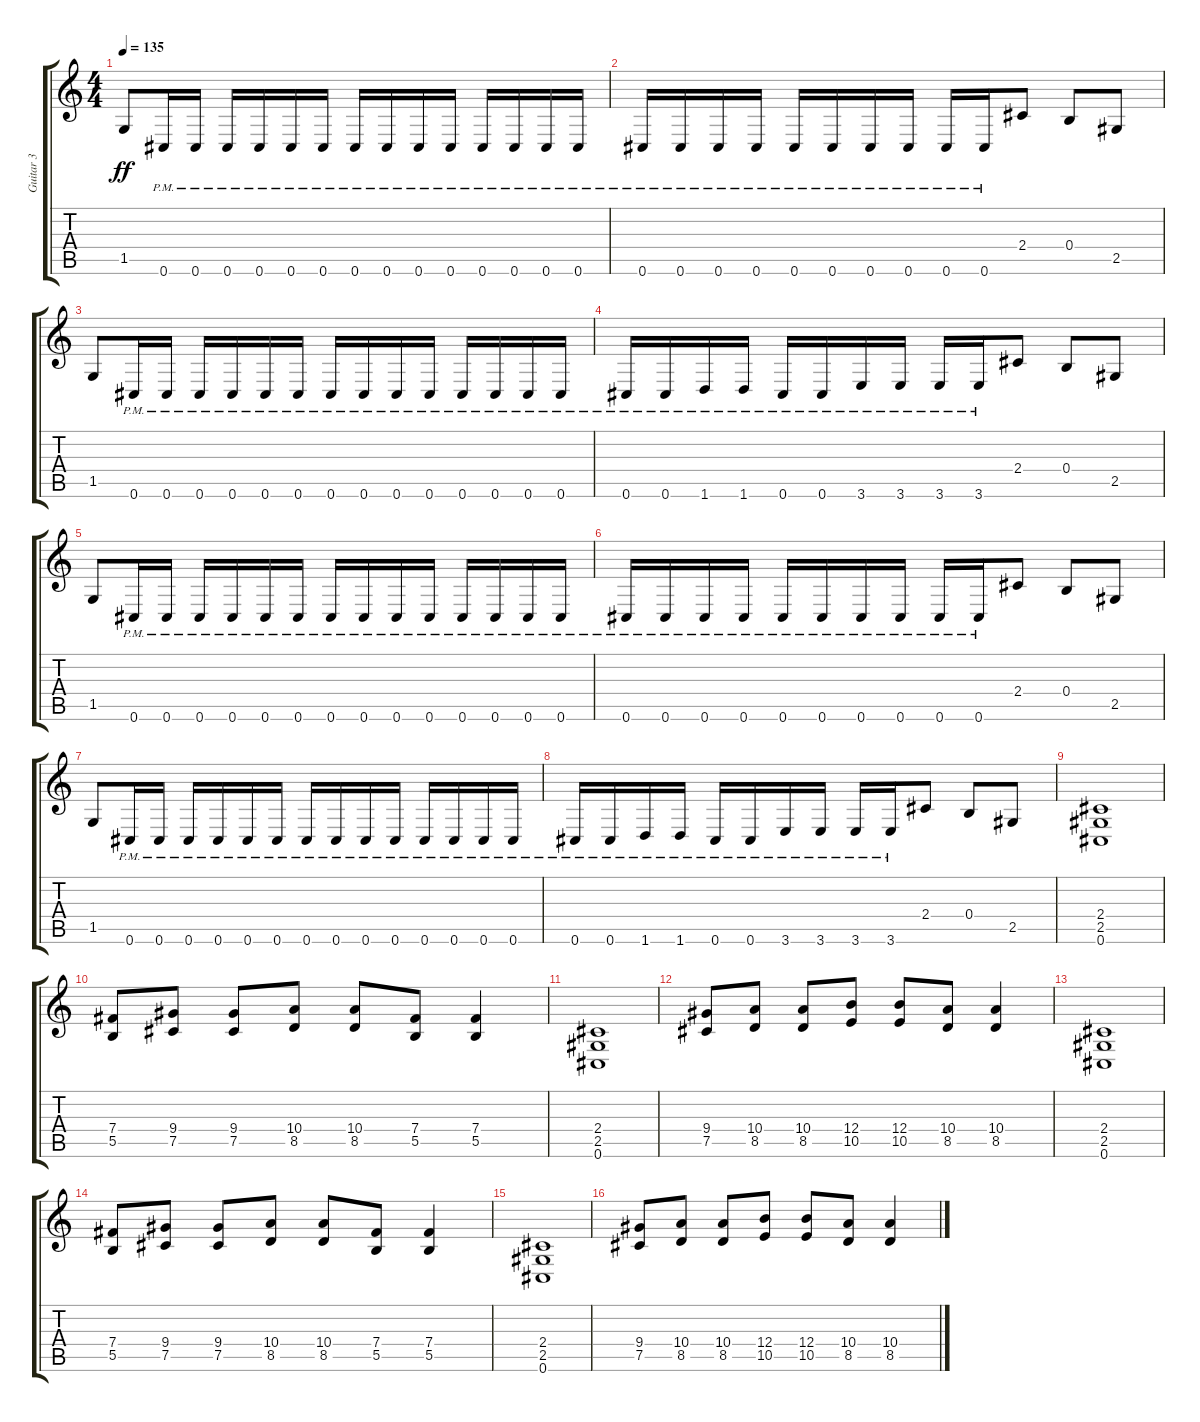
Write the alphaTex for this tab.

\track ("Guitar 3" "Guitar 3") {instrument distortionguitar}
\staff {score tabs}
\tuning (Db4 Ab3 E3 B2 Gb2 Db2) {hide}
\ts (4 4)
\tempo 135
\clef g2
\ks c
1.5.8{dy ff} 0.6{pm}.16 0.6{pm}.16 0.6{pm}.16 0.6{pm}.16 0.6{pm}.16 0.6{pm}.16 0.6{pm}.16 0.6{pm}.16 0.6{pm}.16 0.6{pm}.16 0.6{pm}.16 0.6{pm}.16 0.6{pm}.16 0.6{pm}.16 |
0.6{pm}.16 0.6{pm}.16 0.6{pm}.16 0.6{pm}.16 0.6{pm}.16 0.6{pm}.16 0.6{pm}.16 0.6{pm}.16 0.6{pm}.16 0.6{pm}.16 2.4.8 0.4.8 2.5.8 |
1.5.8 0.6{pm}.16 0.6{pm}.16 0.6{pm}.16 0.6{pm}.16 0.6{pm}.16 0.6{pm}.16 0.6{pm}.16 0.6{pm}.16 0.6{pm}.16 0.6{pm}.16 0.6{pm}.16 0.6{pm}.16 0.6{pm}.16 0.6{pm}.16 |
0.6{pm}.16 0.6{pm}.16 1.6{pm}.16 1.6{pm}.16 0.6{pm}.16 0.6{pm}.16 3.6{pm}.16 3.6{pm}.16 3.6{pm}.16 3.6{pm}.16 2.4.8 0.4.8 2.5.8 |
1.5.8 0.6{pm}.16 0.6{pm}.16 0.6{pm}.16 0.6{pm}.16 0.6{pm}.16 0.6{pm}.16 0.6{pm}.16 0.6{pm}.16 0.6{pm}.16 0.6{pm}.16 0.6{pm}.16 0.6{pm}.16 0.6{pm}.16 0.6{pm}.16 |
0.6{pm}.16 0.6{pm}.16 0.6{pm}.16 0.6{pm}.16 0.6{pm}.16 0.6{pm}.16 0.6{pm}.16 0.6{pm}.16 0.6{pm}.16 0.6{pm}.16 2.4.8 0.4.8 2.5.8 |
1.5.8 0.6{pm}.16 0.6{pm}.16 0.6{pm}.16 0.6{pm}.16 0.6{pm}.16 0.6{pm}.16 0.6{pm}.16 0.6{pm}.16 0.6{pm}.16 0.6{pm}.16 0.6{pm}.16 0.6{pm}.16 0.6{pm}.16 0.6{pm}.16 |
0.6{pm}.16 0.6{pm}.16 1.6{pm}.16 1.6{pm}.16 0.6{pm}.16 0.6{pm}.16 3.6{pm}.16 3.6{pm}.16 3.6{pm}.16 3.6{pm}.16 2.4.8 0.4.8 2.5.8 |
(2.4 2.5 0.6).1 |
(7.4 5.5).8 (9.4 7.5).8 (9.4 7.5).8 (10.4 8.5).8 (10.4 8.5).8 (7.4 5.5).8 (7.4 5.5).4 |
(2.4 2.5 0.6).1 |
(9.4 7.5).8 (10.4 8.5).8 (10.4 8.5).8 (12.4 10.5).8 (12.4 10.5).8 (10.4 8.5).8 (10.4 8.5).4 |
(2.4 2.5 0.6).1 |
(7.4 5.5).8 (9.4 7.5).8 (9.4 7.5).8 (10.4 8.5).8 (10.4 8.5).8 (7.4 5.5).8 (7.4 5.5).4 |
(2.4 2.5 0.6).1 |
(9.4 7.5).8 (10.4 8.5).8 (10.4 8.5).8 (12.4 10.5).8 (12.4 10.5).8 (10.4 8.5).8 (10.4 8.5).4
